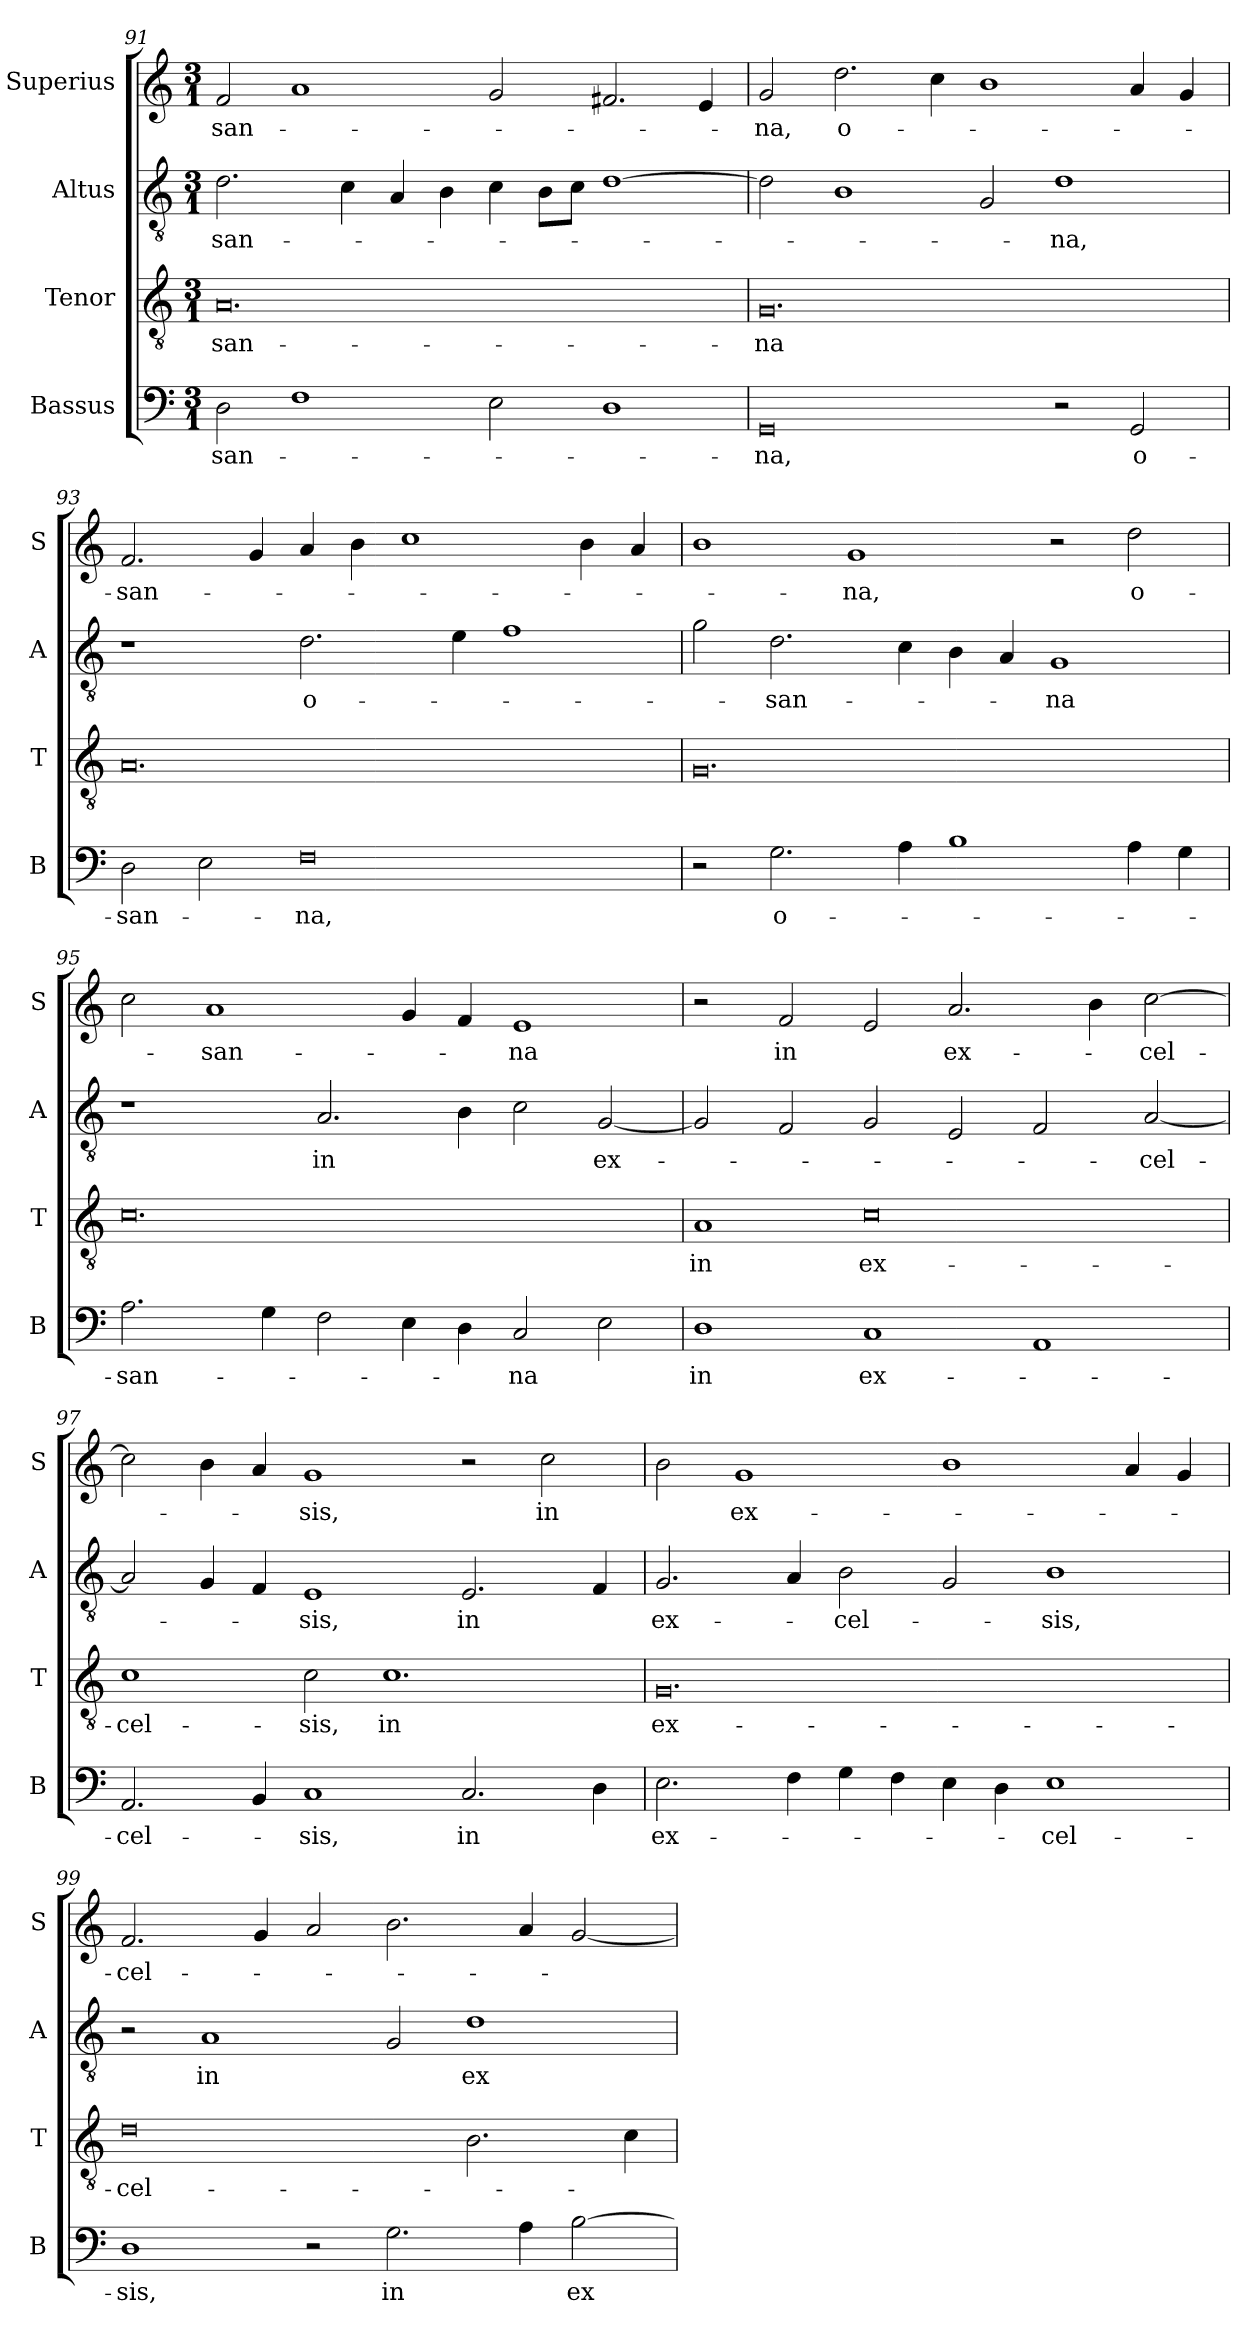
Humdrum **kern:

**kern	**text	**kern	**text	**kern	**text	**kern	**text
*part4	*part4	*part3	*part3	*part2	*part2	*part1	*part1
*staff4	*staff4	*staff3	*staff3	*staff2	*staff2	*staff1	*staff1
*I"Bassus	*	*I"Tenor	*	*I"Altus	*	*I"Superius	*
*I'B	*	*I'T	*	*I'A	*	*I'S	*
*clefF4	*	*clefGv2	*	*clefGv2	*	*clefG2	*
*M3/1	*	*M3/1	*	*M3/1	*	*M3/1	*
=91	=91	=91	=91	=91	=91	=91	=91
2D	-san-	0.A	-san-	2.d	-san-	2f	-san-
1F	.	.	.	.	.	1a	.
.	.	.	.	4c	.	.	.
.	.	.	.	4A	.	.	.
.	.	.	.	4B	.	.	.
2E	.	.	.	4c	.	2g	.
.	.	.	.	8BL	.	.	.
.	.	.	.	8cJ	.	.	.
1D	.	.	.	[1d	.	2.f#X	.
.	.	.	.	.	.	4e	.
=92	=92	=92	=92	=92	=92	=92	=92
!	!	!	!	!	!	!	!LO:LY:i
0GG	-na,	0.G	-na	2d]	.	2g	-na,
!	!	!	!	!	!	!	!LO:LY:i
.	.	.	.	1B	.	2.dd	o-
.	.	.	.	.	.	4cc	.
.	.	.	.	2G	.	1b	.
2r	.	.	.	1d	-na,	.	.
!	!LO:LY:i	!	!	!	!	!	!
2GG	o-	.	.	.	.	4a	.
.	.	.	.	.	.	4g	.
=93	=93	=93	=93	=93	=93	=93	=93
!	!LO:LY:i	!	!	!	!	!	!LO:LY:i
2D	-san-	0.A	.	1r	.	2.f	-san-
2E	.	.	.	.	.	.	.
.	.	.	.	.	.	4g	.
!	!LO:LY:i	!	!	!	!LO:LY:i	!	!
0F	-na,	.	.	2.d	o-	4a	.
.	.	.	.	.	.	4b	.
.	.	.	.	.	.	1cc	.
.	.	.	.	4e	.	.	.
.	.	.	.	1f	.	.	.
.	.	.	.	.	.	4b	.
.	.	.	.	.	.	4a	.
=94	=94	=94	=94	=94	=94	=94	=94
2r	.	0.G	.	2g	.	1b	.
!	!LO:LY:i	!	!	!	!LO:LY:i	!	!
2.G	o-	.	.	2.d	-san-	.	.
.	.	.	.	.	.	1g	-na,
4A	.	.	.	4c	.	.	.
1B	.	.	.	4B	.	.	.
.	.	.	.	4A	.	.	.
!	!	!	!	!	!LO:LY:i	!	!
.	.	.	.	1G	-na	2r	.
!	!	!	!	!	!	!	!LO:LY:i
4A	.	.	.	.	.	2dd	o-
4G	.	.	.	.	.	.	.
=95	=95	=95	=95	=95	=95	=95	=95
!	!LO:LY:i	!	!	!	!	!	!
2.A	-san-	0.c	.	1r	.	2cc	.
!	!	!	!	!	!	!	!LO:LY:i
.	.	.	.	.	.	1a	-san-
4G	.	.	.	.	.	.	.
2F	.	.	.	2.A	in	.	.
4E	.	.	.	.	.	4g	.
4D	.	.	.	4B	.	4f	.
!	!LO:LY:i	!	!	!	!	!	!LO:LY:i
2C	-na	.	.	2c	.	1e	-na
2E	.	.	.	[2G	ex-	.	.
=96	=96	=96	=96	=96	=96	=96	=96
!	!	!	!LO:LY:i	!	!	!	!
1D	in	1A	in	2G]	.	2r	.
.	.	.	.	2F	.	2f	in
!	!	!	!LO:LY:i	!	!	!	!
1C	ex-	0c	ex-	2G	.	2e	.
.	.	.	.	2E	.	2.a	ex-
1AA	.	.	.	2F	.	.	.
.	.	.	.	.	.	4b	.
.	.	.	.	[2A	-cel-	[2cc	-cel-
=97	=97	=97	=97	=97	=97	=97	=97
!	!	!	!LO:LY:i	!	!	!	!
2.AA	-cel-	1c	-cel-	2A]	.	2cc]	.
.	.	.	.	4G	.	4b	.
4BB	.	.	.	4F	.	4a	.
!	!LO:LY:i	!	!LO:LY:i	!	!LO:LY:i	!	!LO:LY:i
1C	-sis,	2c	-sis,	1E	-sis,	1g	-sis,
.	.	1.c	in	.	.	.	.
!	!LO:LY:i	!	!	!	!LO:LY:i	!	!
2.C	in	.	.	2.E	in	2r	.
!	!	!	!	!	!	!	!LO:LY:i
.	.	.	.	.	.	2cc	in
4D	.	.	.	4F	.	.	.
=98	=98	=98	=98	=98	=98	=98	=98
!	!LO:LY:i	!	!	!	!LO:LY:i	!	!
2.E	ex-	0.G	ex-	2.G	ex-	2b	.
!	!	!	!	!	!	!	!LO:LY:i
.	.	.	.	.	.	1g	ex-
4F	.	.	.	4A	.	.	.
!	!	!	!	!	!LO:LY:i	!	!
4G	.	.	.	2B	-cel-	.	.
4F	.	.	.	.	.	.	.
4E	.	.	.	2G	.	1b	.
4D	.	.	.	.	.	.	.
!	!LO:LY:i	!	!	!	!LO:LY:i	!	!
1E	-cel-	.	.	1B	-sis,	.	.
.	.	.	.	.	.	4a	.
.	.	.	.	.	.	4g	.
=99	=99	=99	=99	=99	=99	=99	=99
!	!LO:LY:i	!	!	!	!	!	!LO:LY:i
1D	-sis,	0d	-cel-	2r	.	2.f	-cel-
!	!	!	!	!	!LO:LY:i	!	!
.	.	.	.	1A	in	.	.
.	.	.	.	.	.	4g	.
2r	.	.	.	.	.	2a	.
!	!LO:LY:i	!	!	!	!	!	!
2.G	in	.	.	2G	.	2.b	.
!	!	!	!	!	!LO:LY:i	!	!
.	.	2.B	.	1d	ex-	.	.
4A	.	.	.	.	.	4a	.
!	!LO:LY:i	!	!	!	!	!	!
[2B	ex-	.	.	.	.	[2g	.
.	.	4c	.	.	.	.	.
=	=	=	=	=	=	=	=
*-	*-	*-	*-	*-	*-	*-	*-
